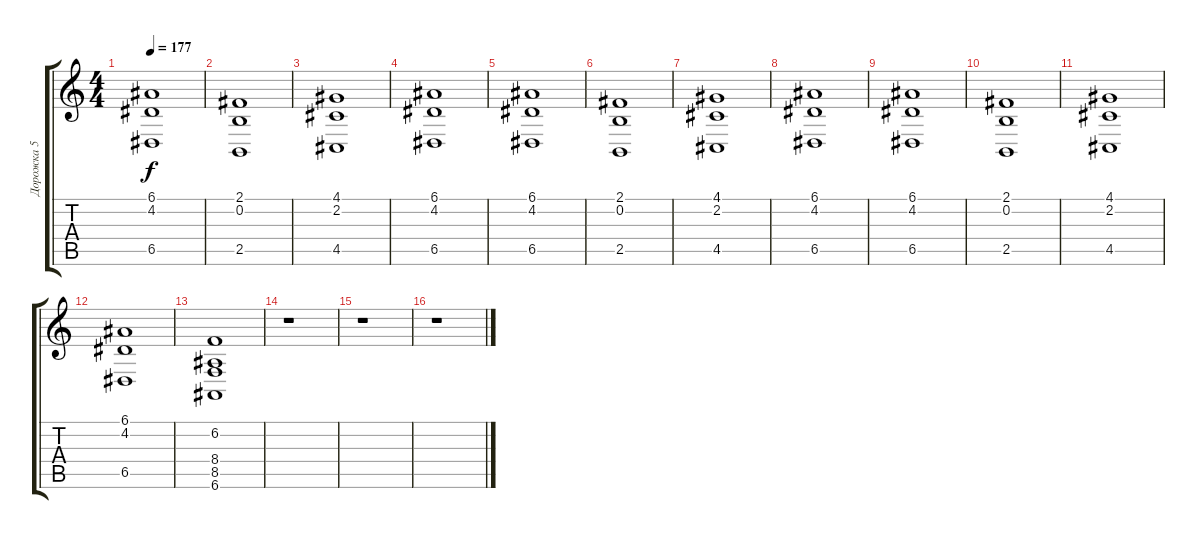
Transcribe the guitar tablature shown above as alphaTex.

\track ("Дорожка 5" "Дорожка 5") {instrument synthstrings1}
\staff {score tabs}
\tuning (E4 B3 G3 D3 A2 E2) {hide}
\ts (4 4)
\tempo 177
\clef g2
\ks c
(6.1 4.2 6.5).1{dy f} |
(2.1 0.2 2.5).1 |
(4.1 2.2 4.5).1 |
(6.1 4.2 6.5).1 |
(6.1 4.2 6.5).1 |
(2.1 0.2 2.5).1 |
(4.1 2.2 4.5).1 |
(6.1 4.2 6.5).1 |
(6.1 4.2 6.5).1 |
(2.1 0.2 2.5).1 |
(4.1 2.2 4.5).1 |
(6.1 4.2 6.5).1 |
(6.2 8.4 8.5 6.6).1 |
r.1 |
r.1 |
r.1
